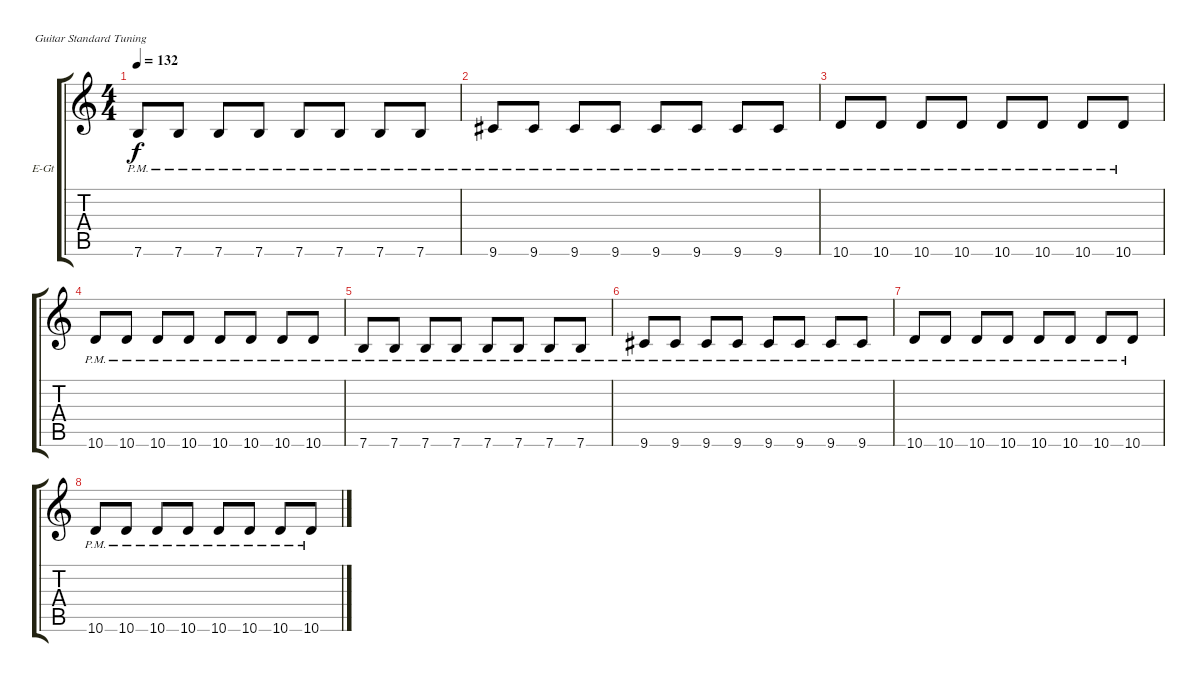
\defaultSystemsLayout 4
\bracketExtendMode groupsimilarinstruments
\firstSystemTrackNameOrientation horizontal
\otherSystemsTrackNameOrientation horizontal
\track ("Albert Hammond Jr." "E-Gt") {instrument overdrivenguitar}
\staff {score tabs}
\tuning (E4 B3 G3 D3 A2 E2)
\ts (4 4)
\tempo 132
\clef g2
\ks c
7.6{pm}.8{dy f} 7.6{pm}.8 7.6{pm}.8 7.6{pm}.8 7.6{pm}.8 7.6{pm}.8 7.6{pm}.8 7.6{pm}.8 |
9.6{pm}.8 9.6{pm}.8 9.6{pm}.8 9.6{pm}.8 9.6{pm}.8 9.6{pm}.8 9.6{pm}.8 9.6{pm}.8 |
10.6{pm}.8 10.6{pm}.8 10.6{pm}.8 10.6{pm}.8 10.6{pm}.8 10.6{pm}.8 10.6{pm}.8 10.6{pm}.8 |
10.6{pm}.8 10.6{pm}.8 10.6{pm}.8 10.6{pm}.8 10.6{pm}.8 10.6{pm}.8 10.6{pm}.8 10.6{pm}.8 |
7.6{pm}.8 7.6{pm}.8 7.6{pm}.8 7.6{pm}.8 7.6{pm}.8 7.6{pm}.8 7.6{pm}.8 7.6{pm}.8 |
9.6{pm}.8 9.6{pm}.8 9.6{pm}.8 9.6{pm}.8 9.6{pm}.8 9.6{pm}.8 9.6{pm}.8 9.6{pm}.8 |
10.6{pm}.8 10.6{pm}.8 10.6{pm}.8 10.6{pm}.8 10.6{pm}.8 10.6{pm}.8 10.6{pm}.8 10.6{pm}.8 |
10.6{pm}.8 10.6{pm}.8 10.6{pm}.8 10.6{pm}.8 10.6{pm}.8 10.6{pm}.8 10.6{pm}.8 10.6{pm}.8
